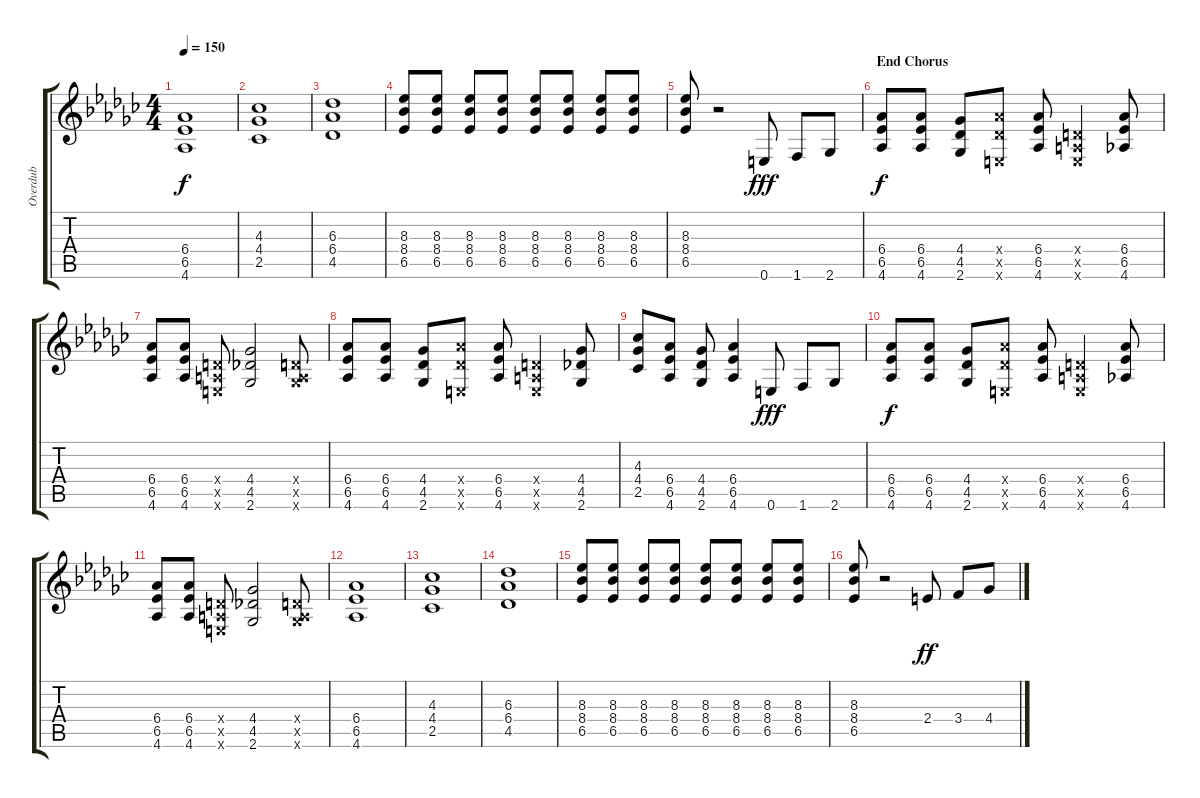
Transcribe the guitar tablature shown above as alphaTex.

\track ("Overdub" "Overdub") {instrument distortionguitar}
\staff {score tabs}
\tuning (E4 B3 G3 D3 A2 E2) {hide}
\ts (4 4)
\tempo 150
\clef g2
\ks gb
(6.4 6.5 4.6).1{dy f} |
(4.3 4.4 2.5).1 |
(6.3 6.4 4.5).1 |
(8.3 8.4 6.5).8 (8.3 8.4 6.5).8 (8.3 8.4 6.5).8 (8.3 8.4 6.5).8 (8.3 8.4 6.5).8 (8.3 8.4 6.5).8 (8.3 8.4 6.5).8 (8.3 8.4 6.5).8 |
(8.3 8.4 6.5).8 r.2 0.6.8{dy fff} 1.6.8 2.6.8 |
\section ("" "End Chorus")
(6.4 6.5 4.6).8{dy f} (6.4 6.5 4.6).8 (4.4 4.5 2.6).8 (6.4{x} 4.5{x} 0.6{x}).8 (6.4 6.5 4.6).8 (0.4{x} 0.5{x} 0.6{x}).4 (6.4 6.5 4.6).8 |
(6.4 6.5 4.6).8 (6.4 6.5 4.6).8 (0.4{x} 0.5{x} 0.6{x}).8 (4.4 4.5 2.6).2 (0.4{x} 0.5{x} 2.6{x}).8 |
(6.4 6.5 4.6).8 (6.4 6.5 4.6).8 (4.4 4.5 2.6).8 (6.4{x} 4.5{x} 0.6{x}).8 (6.4 6.5 4.6).8 (0.4{x} 0.5{x} 0.6{x}).4 (4.4 4.5 2.6).8 |
(4.3 4.4 2.5).8 (6.4 6.5 4.6).8 (4.4 4.5 2.6).8 (6.4 6.5 4.6).4 0.6.8{dy fff volume 16} 1.6.8 2.6.8 |
(6.4 6.5 4.6).8{dy f} (6.4 6.5 4.6).8 (4.4 4.5 2.6).8 (6.4{x} 4.5{x} 0.6{x}).8 (6.4 6.5 4.6).8 (0.4{x} 0.5{x} 0.6{x}).4 (6.4 6.5 4.6).8 |
(6.4 6.5 4.6).8 (6.4 6.5 4.6).8 (0.4{x} 0.5{x} 0.6{x}).8 (4.4 4.5 2.6).2 (0.4{x} 0.5{x} 2.6{x}).8 |
(6.4 6.5 4.6).1 |
(4.3 4.4 2.5).1 |
(6.3 6.4 4.5).1 |
(8.3 8.4 6.5).8 (8.3 8.4 6.5).8 (8.3 8.4 6.5).8 (8.3 8.4 6.5).8 (8.3 8.4 6.5).8 (8.3 8.4 6.5).8 (8.3 8.4 6.5).8 (8.3 8.4 6.5).8 |
(8.3 8.4 6.5).8 r.2 2.4.8{dy ff} 3.4.8 4.4.8
